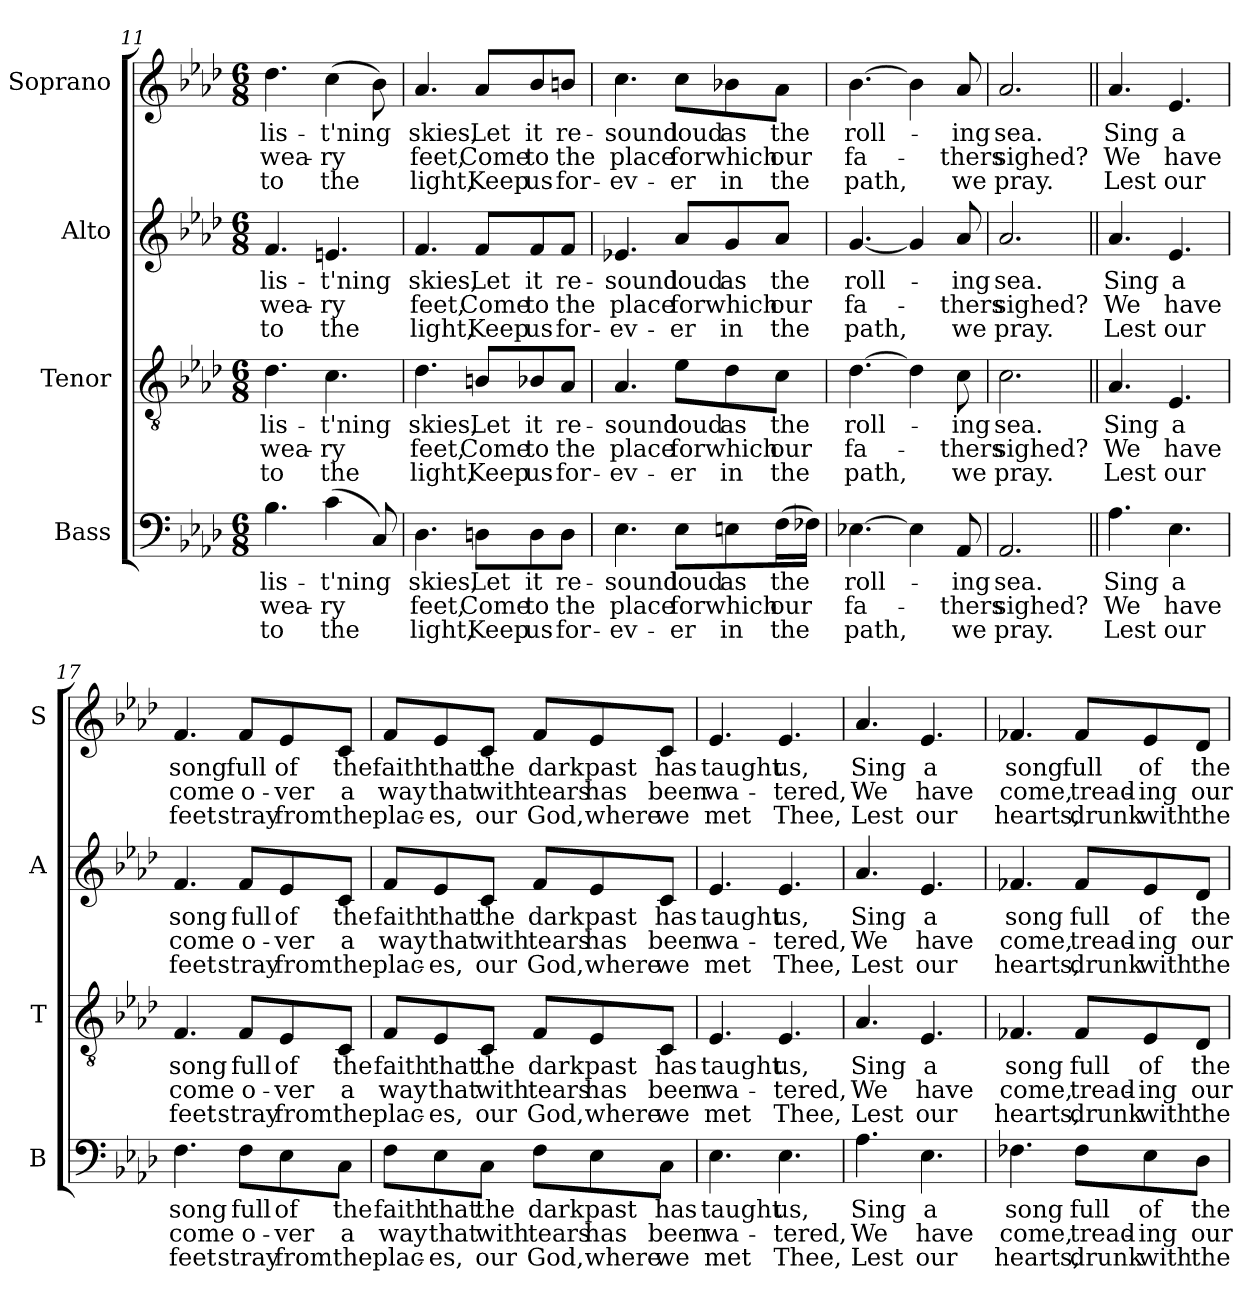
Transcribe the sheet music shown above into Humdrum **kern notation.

**kern	**text	**text	**text	**kern	**text	**text	**text	**kern	**text	**text	**text	**kern	**text	**text	**text
*part4	*part4	*part4	*part4	*part3	*part3	*part3	*part3	*part2	*part2	*part2	*part2	*part1	*part1	*part1	*part1
*staff4	*staff4	*staff4	*staff4	*staff3	*staff3	*staff3	*staff3	*staff2	*staff2	*staff2	*staff2	*staff1	*staff1	*staff1	*staff1
*I"Bass	*	*	*	*I"Tenor	*	*	*	*I"Alto	*	*	*	*I"Soprano	*	*	*
*I'B	*	*	*	*I'T	*	*	*	*I'A	*	*	*	*I'S	*	*	*
*clefF4	*	*	*	*clefGv2	*	*	*	*clefG2	*	*	*	*clefG2	*	*	*
*k[b-e-a-d-]	*	*	*	*k[b-e-a-d-]	*	*	*	*k[b-e-a-d-]	*	*	*	*k[b-e-a-d-]	*	*	*
*A-:	*	*	*	*A-:	*	*	*	*A-:	*	*	*	*A-:	*	*	*
*M6/8	*	*	*	*M6/8	*	*	*	*M6/8	*	*	*	*M6/8	*	*	*
=11	=11	=11	=11	=11	=11	=11	=11	=11	=11	=11	=11	=11	=11	=11	=11
!	!LO:LY:b	!LO:LY:b	!LO:LY:b	!	!LO:LY:b	!LO:LY:b	!LO:LY:b	!	!LO:LY:b	!LO:LY:b	!LO:LY:b	!	!LO:LY:b	!LO:LY:b	!LO:LY:b
4.B-\	lis-	wea-	-to	4.d-\	lis-	wea-	-to	4.f/	lis-	wea-	-to	4.dd-\	lis-	wea-	-to
!	!LO:LY:b	!LO:LY:b	!LO:LY:b	!	!LO:LY:b	!LO:LY:b	!LO:LY:b	!	!LO:LY:b	!LO:LY:b	!LO:LY:b	!	!LO:LY:b	!LO:LY:b	!LO:LY:b
(>4c\	-t'ning	-ry	the	4.c\	-t'ning	-ry	the	4.en/	-t'ning	-ry	the	(>4cc\	-t'ning	-ry	the
8C/)	.	.	.	.	.	.	.	.	.	.	.	8b-\)	.	.	.
=12	=12	=12	=12	=12	=12	=12	=12	=12	=12	=12	=12	=12	=12	=12	=12
!	!LO:LY:b	!LO:LY:b	!LO:LY:b	!	!LO:LY:b	!LO:LY:b	!LO:LY:b	!	!LO:LY:b	!LO:LY:b	!LO:LY:b	!	!LO:LY:b	!LO:LY:b	!LO:LY:b
4.D-\	skies,	feet,	light,	4.d-\	skies,	feet,	light,	4.f/	skies,	feet,	light,	4.a-/	skies,	feet,	light,
!	!LO:LY:b	!LO:LY:b	!LO:LY:b	!	!LO:LY:b	!LO:LY:b	!LO:LY:b	!	!LO:LY:b	!LO:LY:b	!LO:LY:b	!	!LO:LY:b	!LO:LY:b	!LO:LY:b
8Dn\L	Let	Come	Keep	8Bn/L	Let	Come	Keep	8f/L	Let	Come	Keep	8a-/L	Let	Come	Keep
!	!LO:LY:b	!LO:LY:b	!LO:LY:b	!	!LO:LY:b	!LO:LY:b	!LO:LY:b	!	!LO:LY:b	!LO:LY:b	!LO:LY:b	!	!LO:LY:b	!LO:LY:b	!LO:LY:b
8D\	it	to	us	8B-X/	it	to	us	8f/	it	to	us	8b-/	it	to	us
!	!LO:LY:b	!LO:LY:b	!LO:LY:b	!	!LO:LY:b	!LO:LY:b	!LO:LY:b	!	!LO:LY:b	!LO:LY:b	!LO:LY:b	!	!LO:LY:b	!LO:LY:b	!LO:LY:b
8D\J	re-	the	for-	8A-/J	re-	the	for-	8f/J	re-	the	for-	8bn/J	re-	the	for-
=13	=13	=13	=13	=13	=13	=13	=13	=13	=13	=13	=13	=13	=13	=13	=13
!	!LO:LY:b	!LO:LY:b	!LO:LY:b	!	!LO:LY:b	!LO:LY:b	!LO:LY:b	!	!LO:LY:b	!LO:LY:b	!LO:LY:b	!	!LO:LY:b	!LO:LY:b	!LO:LY:b
4.E-\	-sound	place	-ev-	4.A-/	-sound	place	-ev-	4.e-X/	-sound	place	-ev-	4.cc\	-sound	place	-ev-
!	!LO:LY:b	!LO:LY:b	!LO:LY:b	!	!LO:LY:b	!LO:LY:b	!LO:LY:b	!	!LO:LY:b	!LO:LY:b	!LO:LY:b	!	!LO:LY:b	!LO:LY:b	!LO:LY:b
8E-\L	loud	for	-er	8e-\L	loud	for	-er	8a-/L	loud	for	-er	8cc\L	loud	for	-er
!	!LO:LY:b	!LO:LY:b	!LO:LY:b	!	!LO:LY:b	!LO:LY:b	!LO:LY:b	!	!LO:LY:b	!LO:LY:b	!LO:LY:b	!	!LO:LY:b	!LO:LY:b	!LO:LY:b
8En\	as	which	in	8d-\	as	which	in	8g/	as	which	in	8b-X\	as	which	in
!	!LO:LY:b	!LO:LY:b	!LO:LY:b	!	!LO:LY:b	!LO:LY:b	!LO:LY:b	!	!LO:LY:b	!LO:LY:b	!LO:LY:b	!	!LO:LY:b	!LO:LY:b	!LO:LY:b
(>16F\L	the	our	the	8c\J	the	our	the	8a-/J	the	our	the	8a-\J	the	our	the
16F-X\JJ)	.	.	.	.	.	.	.	.	.	.	.	.	.	.	.
=14	=14	=14	=14	=14	=14	=14	=14	=14	=14	=14	=14	=14	=14	=14	=14
!	!LO:LY:b	!LO:LY:b	!LO:LY:b	!	!LO:LY:b	!LO:LY:b	!LO:LY:b	!	!LO:LY:b	!LO:LY:b	!LO:LY:b	!	!LO:LY:b	!LO:LY:b	!LO:LY:b
[4.E-X\	roll-	fa-	path,	[4.d-\	roll-	fa-	path,	[4.g/	roll-	fa-	path,	[4.b-\	roll-	fa-	path,
4E-\]	.	.	.	4d-\]	.	.	.	4g/]	.	.	.	4b-\]	.	.	.
!	!LO:LY:b	!LO:LY:b	!LO:LY:b	!	!LO:LY:b	!LO:LY:b	!LO:LY:b	!	!LO:LY:b	!LO:LY:b	!LO:LY:b	!	!LO:LY:b	!LO:LY:b	!LO:LY:b
8AA-/	-ing	-thers	we	8c\	-ing	-thers	we	8a-/	-ing	-thers	we	8a-/	-ing	-thers	we
=15	=15	=15	=15	=15	=15	=15	=15	=15	=15	=15	=15	=15	=15	=15	=15
!	!LO:LY:b	!LO:LY:b	!LO:LY:b	!	!LO:LY:b	!LO:LY:b	!LO:LY:b	!	!LO:LY:b	!LO:LY:b	!LO:LY:b	!	!LO:LY:b	!LO:LY:b	!LO:LY:b
2.AA-/	sea.	sighed?	pray.	2.c\	sea.	sighed?	pray.	2.a-/	sea.	sighed?	pray.	2.a-/	sea.	sighed?	pray.
!!LO:PB:g=z
=16||	=16||	=16||	=16||	=16||	=16||	=16||	=16||	=16||	=16||	=16||	=16||	=16||	=16||	=16||	=16||
!	!LO:LY:b	!LO:LY:b	!LO:LY:b	!	!LO:LY:b	!LO:LY:b	!LO:LY:b	!	!LO:LY:b	!LO:LY:b	!LO:LY:b	!	!LO:LY:b	!LO:LY:b	!LO:LY:b
4.A-\	Sing	We	Lest	4.A-/	Sing	We	Lest	4.a-/	Sing	We	Lest	4.a-/	Sing	We	Lest
!	!LO:LY:b	!LO:LY:b	!LO:LY:b	!	!LO:LY:b	!LO:LY:b	!LO:LY:b	!	!LO:LY:b	!LO:LY:b	!LO:LY:b	!	!LO:LY:b	!LO:LY:b	!LO:LY:b
4.E-\	a	have	our	4.E-/	a	have	our	4.e-/	a	have	our	4.e-/	a	have	our
=17	=17	=17	=17	=17	=17	=17	=17	=17	=17	=17	=17	=17	=17	=17	=17
!	!LO:LY:b	!LO:LY:b	!LO:LY:b	!	!LO:LY:b	!LO:LY:b	!LO:LY:b	!	!LO:LY:b	!LO:LY:b	!LO:LY:b	!	!LO:LY:b	!LO:LY:b	!LO:LY:b
4.F\	song	come	feet	4.F/	song	come	feet	4.f/	song	come	feet	4.f/	song	come	feet
!	!LO:LY:b	!LO:LY:b	!LO:LY:b	!	!LO:LY:b	!LO:LY:b	!LO:LY:b	!	!LO:LY:b	!LO:LY:b	!LO:LY:b	!	!LO:LY:b	!LO:LY:b	!LO:LY:b
8F\L	full	o-	stray	8F/L	full	o-	stray	8f/L	full	o-	stray	8f/L	full	o-	stray
!	!LO:LY:b	!LO:LY:b	!LO:LY:b	!	!LO:LY:b	!LO:LY:b	!LO:LY:b	!	!LO:LY:b	!LO:LY:b	!LO:LY:b	!	!LO:LY:b	!LO:LY:b	!LO:LY:b
8E-\	of	-ver	from	8E-/	of	-ver	from	8e-/	of	-ver	from	8e-/	of	-ver	from
!	!LO:LY:b	!LO:LY:b	!LO:LY:b	!	!LO:LY:b	!LO:LY:b	!LO:LY:b	!	!LO:LY:b	!LO:LY:b	!LO:LY:b	!	!LO:LY:b	!LO:LY:b	!LO:LY:b
8C\J	the	a	the	8C/J	the	a	the	8c/J	the	a	the	8c/J	the	a	the
=18	=18	=18	=18	=18	=18	=18	=18	=18	=18	=18	=18	=18	=18	=18	=18
!	!LO:LY:b	!LO:LY:b	!LO:LY:b	!	!LO:LY:b	!LO:LY:b	!LO:LY:b	!	!LO:LY:b	!LO:LY:b	!LO:LY:b	!	!LO:LY:b	!LO:LY:b	!LO:LY:b
8F\L	faith	way	plac-	8F/L	faith	way	plac-	8f/L	faith	way	plac-	8f/L	faith	way	plac-
!	!LO:LY:b	!LO:LY:b	!LO:LY:b	!	!LO:LY:b	!LO:LY:b	!LO:LY:b	!	!LO:LY:b	!LO:LY:b	!LO:LY:b	!	!LO:LY:b	!LO:LY:b	!LO:LY:b
8E-\	that	that	-es,	8E-/	that	that	-es,	8e-/	that	that	-es,	8e-/	that	that	-es,
!	!LO:LY:b	!LO:LY:b	!LO:LY:b	!	!LO:LY:b	!LO:LY:b	!LO:LY:b	!	!LO:LY:b	!LO:LY:b	!LO:LY:b	!	!LO:LY:b	!LO:LY:b	!LO:LY:b
8C\J	the	with	our	8C/J	the	with	our	8c/J	the	with	our	8c/J	the	with	our
!	!LO:LY:b	!LO:LY:b	!LO:LY:b	!	!LO:LY:b	!LO:LY:b	!LO:LY:b	!	!LO:LY:b	!LO:LY:b	!LO:LY:b	!	!LO:LY:b	!LO:LY:b	!LO:LY:b
8F\L	dark	tears	God,	8F/L	dark	tears	God,	8f/L	dark	tears	God,	8f/L	dark	tears	God,
!	!LO:LY:b	!LO:LY:b	!LO:LY:b	!	!LO:LY:b	!LO:LY:b	!LO:LY:b	!	!LO:LY:b	!LO:LY:b	!LO:LY:b	!	!LO:LY:b	!LO:LY:b	!LO:LY:b
8E-\	past	has	where	8E-/	past	has	where	8e-/	past	has	where	8e-/	past	has	where
!	!LO:LY:b	!LO:LY:b	!LO:LY:b	!	!LO:LY:b	!LO:LY:b	!LO:LY:b	!	!LO:LY:b	!LO:LY:b	!LO:LY:b	!	!LO:LY:b	!LO:LY:b	!LO:LY:b
8C\J	has	been	we	8C/J	has	been	we	8c/J	has	been	we	8c/J	has	been	we
=19	=19	=19	=19	=19	=19	=19	=19	=19	=19	=19	=19	=19	=19	=19	=19
!	!LO:LY:b	!LO:LY:b	!LO:LY:b	!	!LO:LY:b	!LO:LY:b	!LO:LY:b	!	!LO:LY:b	!LO:LY:b	!LO:LY:b	!	!LO:LY:b	!LO:LY:b	!LO:LY:b
4.E-\	taught	wa-	met	4.E-/	taught	wa-	met	4.e-/	taught	wa-	met	4.e-/	taught	wa-	met
!	!LO:LY:b	!LO:LY:b	!LO:LY:b	!	!LO:LY:b	!LO:LY:b	!LO:LY:b	!	!LO:LY:b	!LO:LY:b	!LO:LY:b	!	!LO:LY:b	!LO:LY:b	!LO:LY:b
4.E-\	us,	-tered,	Thee,	4.E-/	us,	-tered,	Thee,	4.e-/	us,	-tered,	Thee,	4.e-/	us,	-tered,	Thee,
=20	=20	=20	=20	=20	=20	=20	=20	=20	=20	=20	=20	=20	=20	=20	=20
!	!LO:LY:b	!LO:LY:b	!LO:LY:b	!	!LO:LY:b	!LO:LY:b	!LO:LY:b	!	!LO:LY:b	!LO:LY:b	!LO:LY:b	!	!LO:LY:b	!LO:LY:b	!LO:LY:b
4.A-\	Sing	We	Lest	4.A-/	Sing	We	Lest	4.a-/	Sing	We	Lest	4.a-/	Sing	We	Lest
!	!LO:LY:b	!LO:LY:b	!LO:LY:b	!	!LO:LY:b	!LO:LY:b	!LO:LY:b	!	!LO:LY:b	!LO:LY:b	!LO:LY:b	!	!LO:LY:b	!LO:LY:b	!LO:LY:b
4.E-\	a	have	our	4.E-/	a	have	our	4.e-/	a	have	our	4.e-/	a	have	our
=21	=21	=21	=21	=21	=21	=21	=21	=21	=21	=21	=21	=21	=21	=21	=21
!	!LO:LY:b	!LO:LY:b	!LO:LY:b	!	!LO:LY:b	!LO:LY:b	!LO:LY:b	!	!LO:LY:b	!LO:LY:b	!LO:LY:b	!	!LO:LY:b	!LO:LY:b	!LO:LY:b
4.F-X\	song	come,	hearts,	4.F-X/	song	come,	hearts,	4.f-X/	song	come,	hearts,	4.f-X/	song	come,	hearts,
!	!LO:LY:b	!LO:LY:b	!LO:LY:b	!	!LO:LY:b	!LO:LY:b	!LO:LY:b	!	!LO:LY:b	!LO:LY:b	!LO:LY:b	!	!LO:LY:b	!LO:LY:b	!LO:LY:b
8F-\L	full	tread-	drunk	8F-/L	full	tread-	drunk	8f-/L	full	tread-	drunk	8f-/L	full	tread-	drunk
!	!LO:LY:b	!LO:LY:b	!LO:LY:b	!	!LO:LY:b	!LO:LY:b	!LO:LY:b	!	!LO:LY:b	!LO:LY:b	!LO:LY:b	!	!LO:LY:b	!LO:LY:b	!LO:LY:b
8E-\	of	-ing	with	8E-/	of	-ing	with	8e-/	of	-ing	with	8e-/	of	-ing	with
!	!LO:LY:b	!LO:LY:b	!LO:LY:b	!	!LO:LY:b	!LO:LY:b	!LO:LY:b	!	!LO:LY:b	!LO:LY:b	!LO:LY:b	!	!LO:LY:b	!LO:LY:b	!LO:LY:b
8D-\J	the	our	the	8D-/J	the	our	the	8d-/J	the	our	the	8d-/J	the	our	the
=	=	=	=	=	=	=	=	=	=	=	=	=	=	=	=
*-	*-	*-	*-	*-	*-	*-	*-	*-	*-	*-	*-	*-	*-	*-	*-
